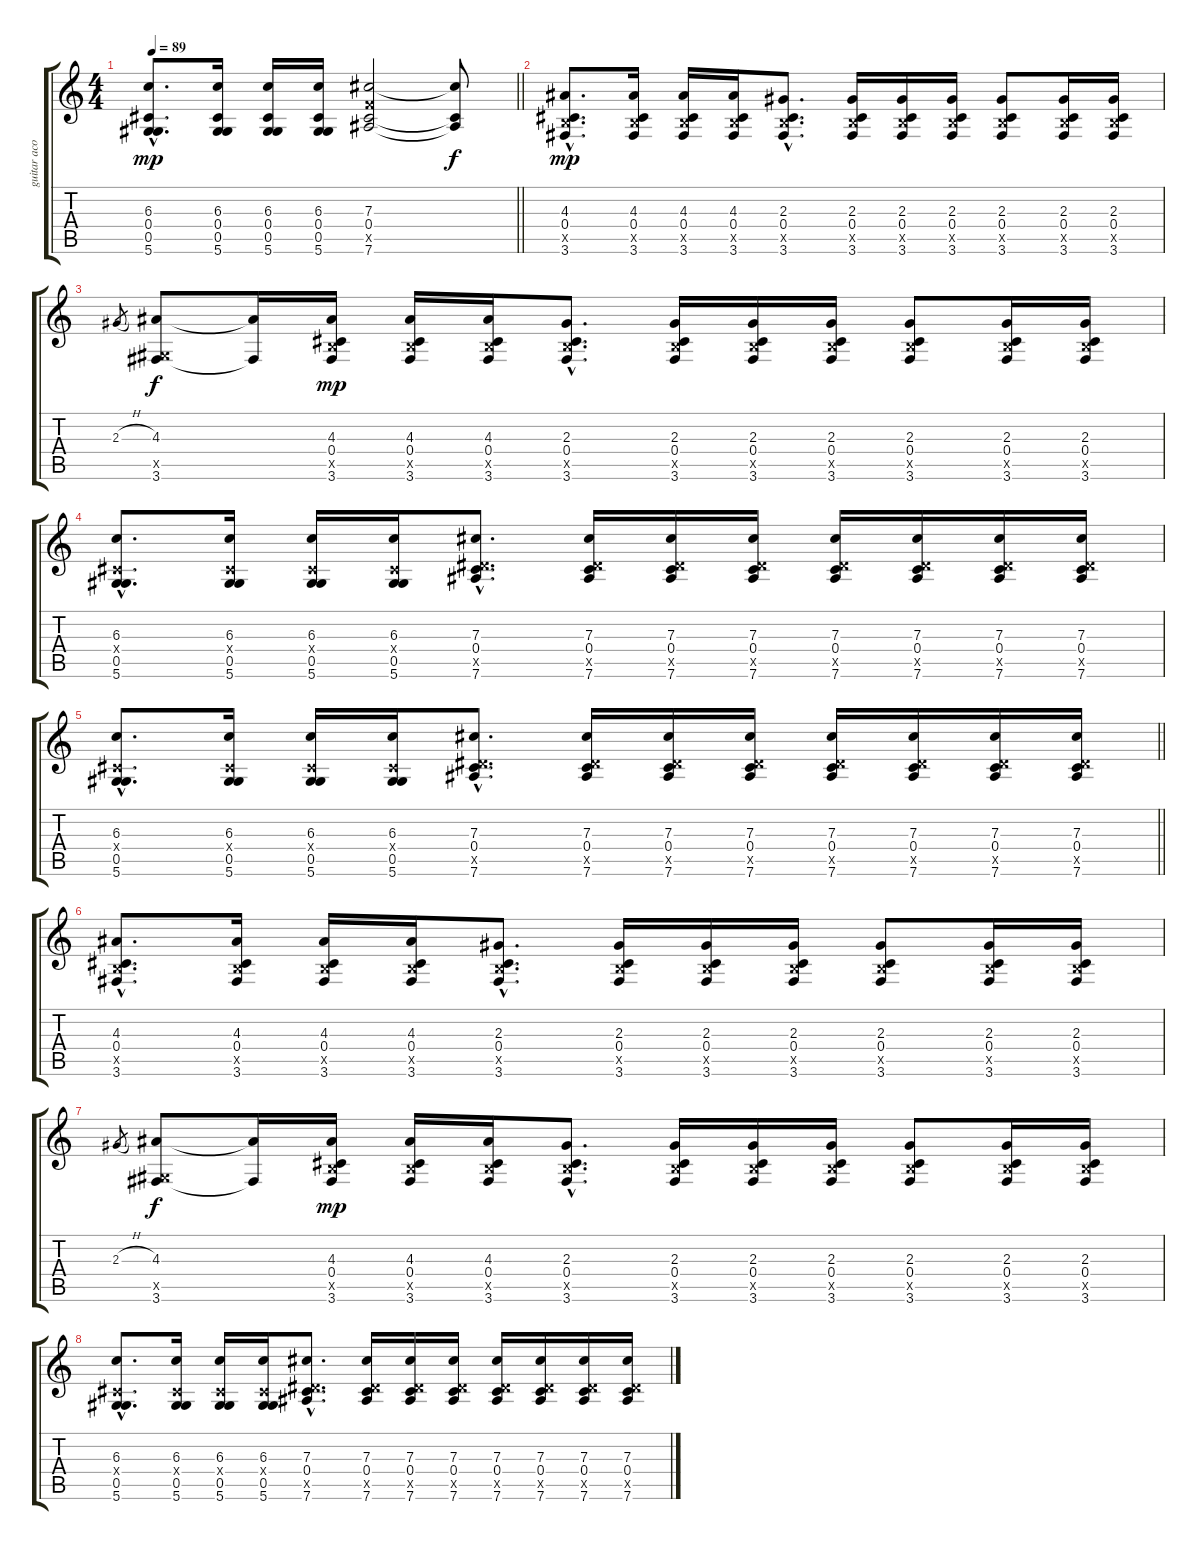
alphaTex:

\track ("guitar acoustic" "guitar aco") {instrument acousticguitarnylon}
\staff {score tabs}
\tuning (Eb4 Bb3 Gb3 Db3 Ab2 Eb2) {hide}
\ts (4 4)
\tempo 89
\clef g2
\barLineRight lightlight
\ks c
(6.3{hac} 0.4{hac} 0.5{hac} 5.6{hac}).8{d dy mp} (6.3 0.4 0.5 5.6).16 (6.3 0.4 0.5 5.6).16 (6.3 0.4 0.5 5.6).16 (7.3 0.4 9.5{x} 7.6).2 (7.3{t} 0.4{t} 7.6{t}).8{dy f} |
(4.3{hac} 0.4{hac} 3.5{hac x} 3.6{hac}).8{d dy mp} (4.3 0.4 3.5{x} 3.6).16 (4.3 0.4 3.5{x} 3.6).16 (4.3 0.4 3.5{x} 3.6).16 (2.3{hac} 0.4{hac} 3.5{hac x} 3.6{hac}).8{d} (2.3 0.4 3.5{x} 3.6).16 (2.3 0.4 3.5{x} 3.6).16 (2.3 0.4 3.5{x} 3.6).16 (2.3 0.4 3.5{x} 3.6).8 (2.3 0.4 3.5{x} 3.6).16 (2.3 0.4 3.5{x} 3.6).16 |
2.3{h}.8{gr} (4.3 0.5{x} 3.6).8{dy f} (4.3{t} 3.6{t}).16 (4.3 0.4 3.5{x} 3.6).16{dy mp} (4.3 0.4 3.5{x} 3.6).16 (4.3 0.4 3.5{x} 3.6).16 (2.3{hac} 0.4{hac} 3.5{hac x} 3.6{hac}).8{d} (2.3 0.4 3.5{x} 3.6).16 (2.3 0.4 3.5{x} 3.6).16 (2.3 0.4 3.5{x} 3.6).16 (2.3 0.4 3.5{x} 3.6).8 (2.3 0.4 3.5{x} 3.6).16 (2.3 0.4 3.5{x} 3.6).16 |
(6.3{hac} 0.4{hac x} 0.5{hac} 5.6{hac}).8{d} (6.3 0.4{x} 0.5 5.6).16 (6.3 0.4{x} 0.5 5.6).16 (6.3 0.4{x} 0.5 5.6).16 (7.3{hac} 0.4{hac} 7.5{hac x} 7.6{hac}).8{d} (7.3 0.4 7.5{x} 7.6).16 (7.3 0.4 7.5{x} 7.6).16 (7.3 0.4 7.5{x} 7.6).16 (7.3 0.4 7.5{x} 7.6).16 (7.3 0.4 7.5{x} 7.6).16 (7.3 0.4 7.5{x} 7.6).16 (7.3 0.4 7.5{x} 7.6).16 |
\barLineRight lightlight
(6.3{hac} 0.4{hac x} 0.5{hac} 5.6{hac}).8{d} (6.3 0.4{x} 0.5 5.6).16 (6.3 0.4{x} 0.5 5.6).16 (6.3 0.4{x} 0.5 5.6).16 (7.3{hac} 0.4{hac} 7.5{hac x} 7.6{hac}).8{d} (7.3 0.4 7.5{x} 7.6).16 (7.3 0.4 7.5{x} 7.6).16 (7.3 0.4 7.5{x} 7.6).16 (7.3 0.4 7.5{x} 7.6).16 (7.3 0.4 7.5{x} 7.6).16 (7.3 0.4 7.5{x} 7.6).16 (7.3 0.4 7.5{x} 7.6).16 |
(4.3{hac} 0.4{hac} 3.5{hac x} 3.6{hac}).8{d} (4.3 0.4 3.5{x} 3.6).16 (4.3 0.4 3.5{x} 3.6).16 (4.3 0.4 3.5{x} 3.6).16 (2.3{hac} 0.4{hac} 3.5{hac x} 3.6{hac}).8{d} (2.3 0.4 3.5{x} 3.6).16 (2.3 0.4 3.5{x} 3.6).16 (2.3 0.4 3.5{x} 3.6).16 (2.3 0.4 3.5{x} 3.6).8 (2.3 0.4 3.5{x} 3.6).16 (2.3 0.4 3.5{x} 3.6).16 |
2.3{h}.8{gr} (4.3 0.5{x} 3.6).8{dy f} (4.3{t} 3.6{t}).16 (4.3 0.4 3.5{x} 3.6).16{dy mp} (4.3 0.4 3.5{x} 3.6).16 (4.3 0.4 3.5{x} 3.6).16 (2.3{hac} 0.4{hac} 3.5{hac x} 3.6{hac}).8{d} (2.3 0.4 3.5{x} 3.6).16 (2.3 0.4 3.5{x} 3.6).16 (2.3 0.4 3.5{x} 3.6).16 (2.3 0.4 3.5{x} 3.6).8 (2.3 0.4 3.5{x} 3.6).16 (2.3 0.4 3.5{x} 3.6).16 |
(6.3{hac} 0.4{hac x} 0.5{hac} 5.6{hac}).8{d} (6.3 0.4{x} 0.5 5.6).16 (6.3 0.4{x} 0.5 5.6).16 (6.3 0.4{x} 0.5 5.6).16 (7.3{hac} 0.4{hac} 7.5{hac x} 7.6{hac}).8{d} (7.3 0.4 7.5{x} 7.6).16 (7.3 0.4 7.5{x} 7.6).16 (7.3 0.4 7.5{x} 7.6).16 (7.3 0.4 7.5{x} 7.6).16 (7.3 0.4 7.5{x} 7.6).16 (7.3 0.4 7.5{x} 7.6).16 (7.3 0.4 7.5{x} 7.6).16
